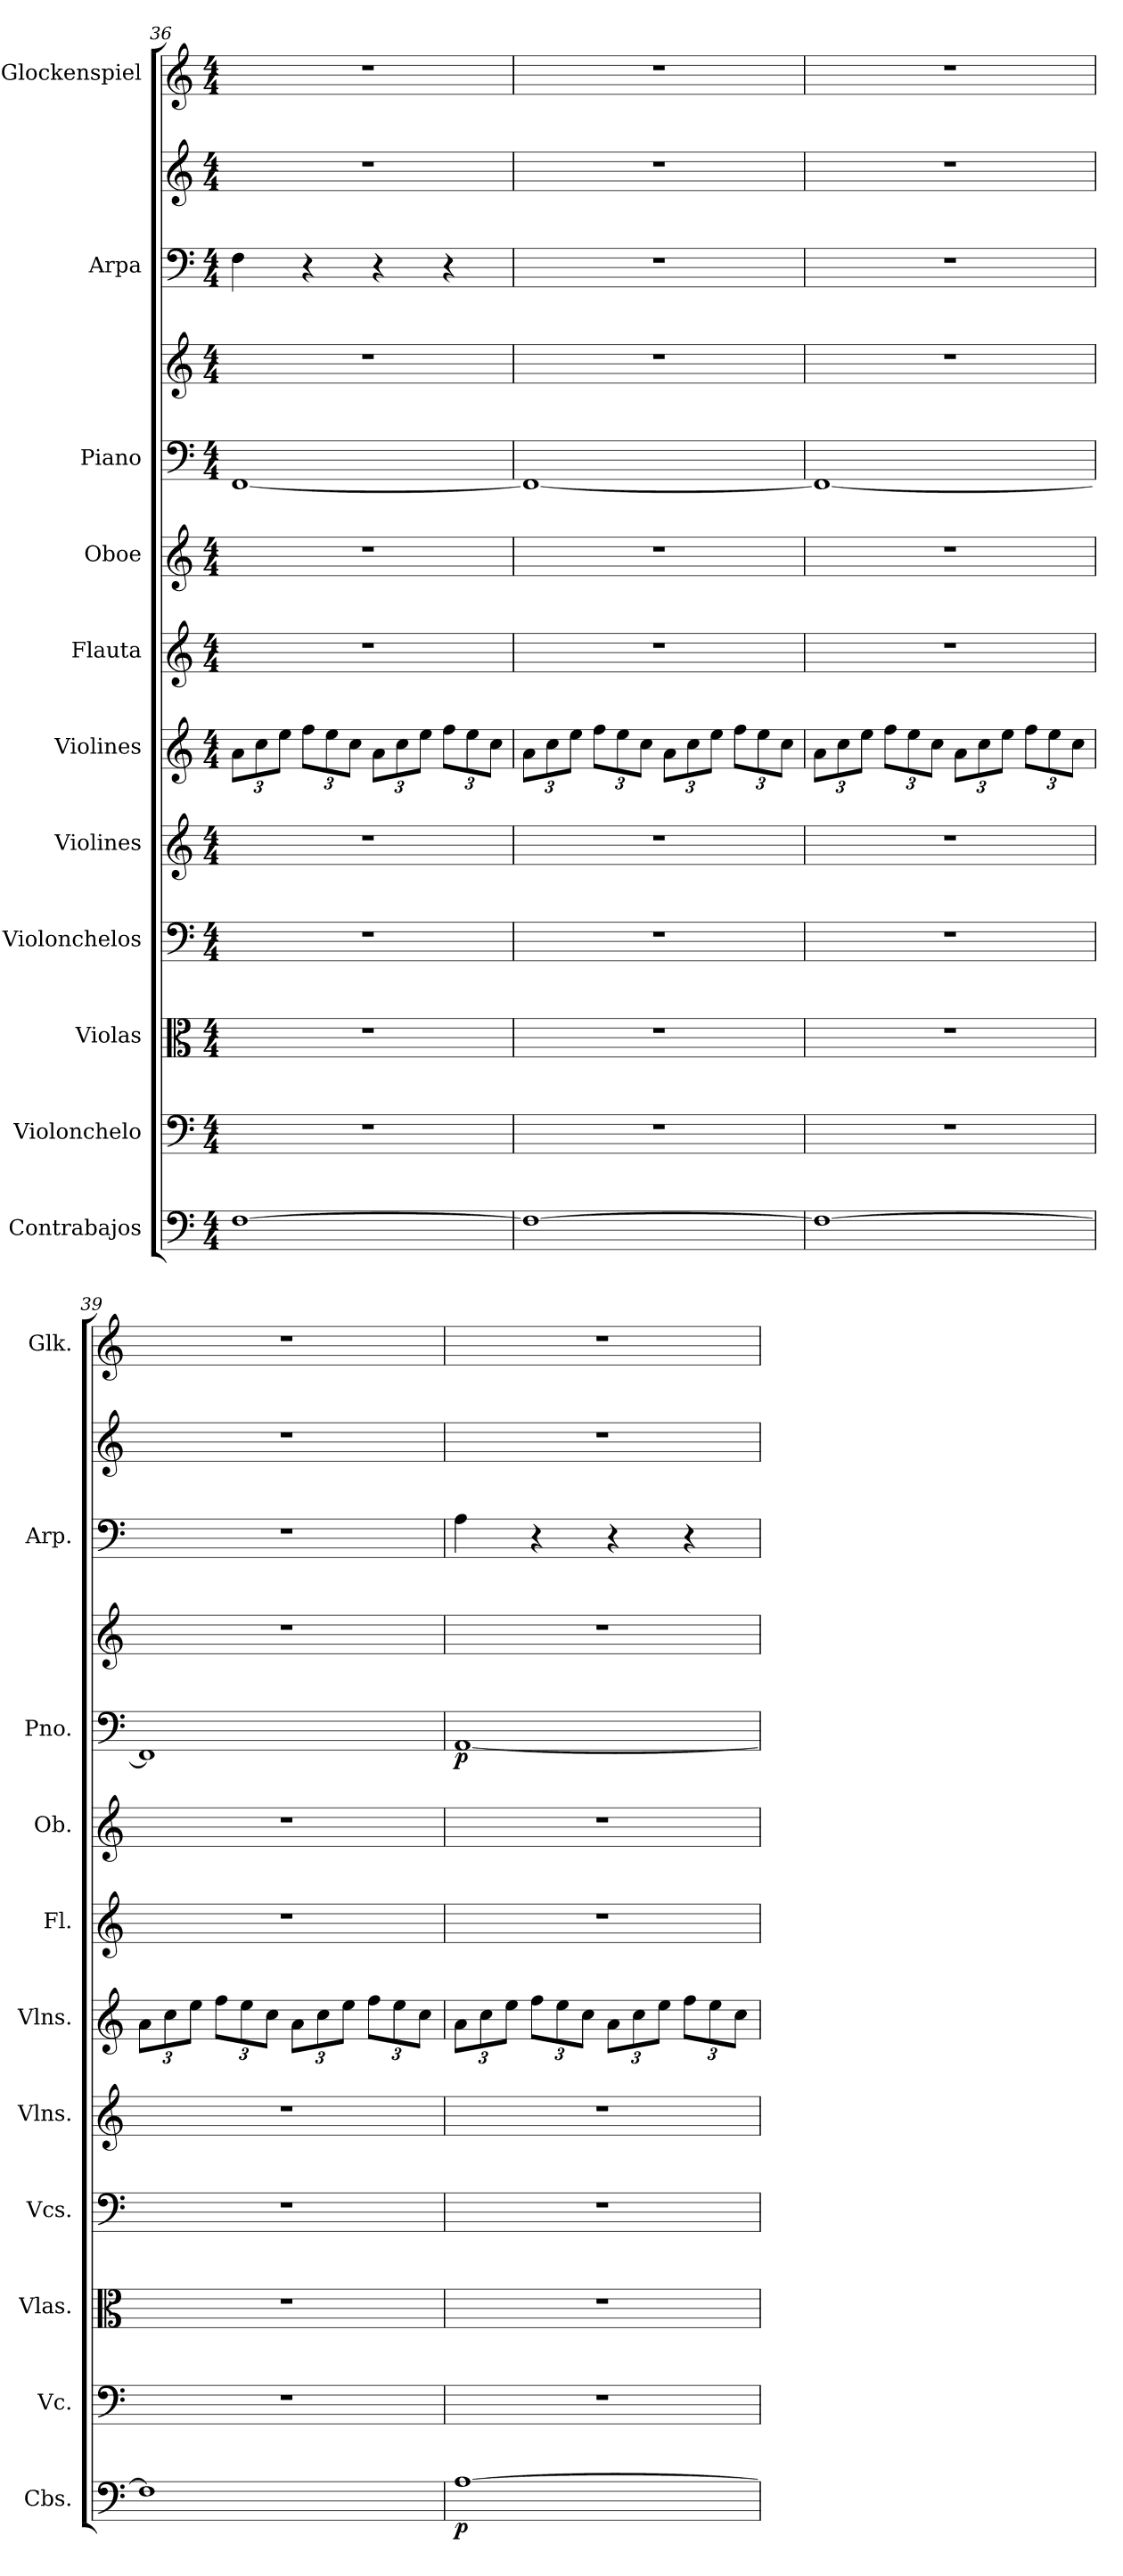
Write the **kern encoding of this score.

**kern	**dynam	**kern	**kern	**kern	**kern	**kern	**kern	**kern	**kern	**kern	**dynam	**kern	**kern	**kern
*part11	*part11	*part10	*part9	*part8	*part7	*part6	*part5	*part4	*part3	*part3	*part3	*part2	*part2	*part1
*staff13	*staff13	*staff12	*staff11	*staff10	*staff9	*staff8	*staff7	*staff6	*staff5	*staff4	*staff4/5	*staff3	*staff2	*staff1
*I"Contrabajos	*	*I"Violonchelo	*I"Violas	*I"Violonchelos	*I"Violines	*I"Violines	*I"Flauta	*I"Oboe	*I"Piano	*	*	*I"Arpa	*	*I"Glockenspiel
*I'Cbs.	*	*I'Vc.	*I'Vlas.	*I'Vcs.	*I'Vlns.	*I'Vlns.	*I'Fl.	*I'Ob.	*I'Pno.	*	*	*I'Arp.	*	*I'Glk.
!!LO:PB:g=z
*clefF4	*	*clefF4	*clefC3	*clefF4	*clefG2	*clefG2	*clefG2	*clefG2	*clefF4	*clefG2	*	*clefF4	*clefG2	*clefG2
*ITrd7c12	*	*	*	*	*	*	*	*	*	*	*	*	*	*ITrd-14c-24
*k[]	*	*k[]	*k[]	*k[]	*k[]	*k[]	*k[]	*k[]	*k[]	*k[]	*	*k[]	*k[]	*k[]
*M4/4	*	*M4/4	*M4/4	*M4/4	*M4/4	*M4/4	*M4/4	*M4/4	*M4/4	*M4/4	*	*M4/4	*M4/4	*M4/4
*	*	*	*	*	*	*Xbrackettup	*	*	*	*	*	*	*	*
=36	=36	=36	=36	=36	=36	=36	=36	=36	=36	=36	=36	=36	=36	=36
[1FF	.	1r	1r	1r	1r	12a\L	1r	1r	[1FF	1r	.	4F\	1r	1r
.	.	.	.	.	.	12cc\	.	.	.	.	.	.	.	.
.	.	.	.	.	.	12ee\J	.	.	.	.	.	.	.	.
.	.	.	.	.	.	12ff\L	.	.	.	.	.	4r	.	.
.	.	.	.	.	.	12ee\	.	.	.	.	.	.	.	.
.	.	.	.	.	.	12cc\J	.	.	.	.	.	.	.	.
.	.	.	.	.	.	12a\L	.	.	.	.	.	4r	.	.
.	.	.	.	.	.	12cc\	.	.	.	.	.	.	.	.
.	.	.	.	.	.	12ee\J	.	.	.	.	.	.	.	.
.	.	.	.	.	.	12ff\L	.	.	.	.	.	4r	.	.
.	.	.	.	.	.	12ee\	.	.	.	.	.	.	.	.
.	.	.	.	.	.	12cc\J	.	.	.	.	.	.	.	.
=37	=37	=37	=37	=37	=37	=37	=37	=37	=37	=37	=37	=37	=37	=37
1FF_	.	1r	1r	1r	1r	12a\L	1r	1r	1FF_	1r	.	1r	1r	1r
.	.	.	.	.	.	12cc\	.	.	.	.	.	.	.	.
.	.	.	.	.	.	12ee\J	.	.	.	.	.	.	.	.
.	.	.	.	.	.	12ff\L	.	.	.	.	.	.	.	.
.	.	.	.	.	.	12ee\	.	.	.	.	.	.	.	.
.	.	.	.	.	.	12cc\J	.	.	.	.	.	.	.	.
.	.	.	.	.	.	12a\L	.	.	.	.	.	.	.	.
.	.	.	.	.	.	12cc\	.	.	.	.	.	.	.	.
.	.	.	.	.	.	12ee\J	.	.	.	.	.	.	.	.
.	.	.	.	.	.	12ff\L	.	.	.	.	.	.	.	.
.	.	.	.	.	.	12ee\	.	.	.	.	.	.	.	.
.	.	.	.	.	.	12cc\J	.	.	.	.	.	.	.	.
=38	=38	=38	=38	=38	=38	=38	=38	=38	=38	=38	=38	=38	=38	=38
1FF_	.	1r	1r	1r	1r	12a\L	1r	1r	1FF_	1r	.	1r	1r	1r
.	.	.	.	.	.	12cc\	.	.	.	.	.	.	.	.
.	.	.	.	.	.	12ee\J	.	.	.	.	.	.	.	.
.	.	.	.	.	.	12ff\L	.	.	.	.	.	.	.	.
.	.	.	.	.	.	12ee\	.	.	.	.	.	.	.	.
.	.	.	.	.	.	12cc\J	.	.	.	.	.	.	.	.
.	.	.	.	.	.	12a\L	.	.	.	.	.	.	.	.
.	.	.	.	.	.	12cc\	.	.	.	.	.	.	.	.
.	.	.	.	.	.	12ee\J	.	.	.	.	.	.	.	.
.	.	.	.	.	.	12ff\L	.	.	.	.	.	.	.	.
.	.	.	.	.	.	12ee\	.	.	.	.	.	.	.	.
.	.	.	.	.	.	12cc\J	.	.	.	.	.	.	.	.
!!LO:PB:g=z
=39	=39	=39	=39	=39	=39	=39	=39	=39	=39	=39	=39	=39	=39	=39
1FF]	.	1r	1r	1r	1r	12a\L	1r	1r	1FF]	1r	.	1r	1r	1r
.	.	.	.	.	.	12cc\	.	.	.	.	.	.	.	.
.	.	.	.	.	.	12ee\J	.	.	.	.	.	.	.	.
.	.	.	.	.	.	12ff\L	.	.	.	.	.	.	.	.
.	.	.	.	.	.	12ee\	.	.	.	.	.	.	.	.
.	.	.	.	.	.	12cc\J	.	.	.	.	.	.	.	.
.	.	.	.	.	.	12a\L	.	.	.	.	.	.	.	.
.	.	.	.	.	.	12cc\	.	.	.	.	.	.	.	.
.	.	.	.	.	.	12ee\J	.	.	.	.	.	.	.	.
.	.	.	.	.	.	12ff\L	.	.	.	.	.	.	.	.
.	.	.	.	.	.	12ee\	.	.	.	.	.	.	.	.
.	.	.	.	.	.	12cc\J	.	.	.	.	.	.	.	.
=40	=40	=40	=40	=40	=40	=40	=40	=40	=40	=40	=40	=40	=40	=40
!	!LO:DY:b	!	!	!	!	!	!	!	!	!	!LO:DY:b=2	!	!	!
[1AA	p	1r	1r	1r	1r	12a\L	1r	1r	[1AA	1r	p	4A\	1r	1r
.	.	.	.	.	.	12cc\	.	.	.	.	.	.	.	.
.	.	.	.	.	.	12ee\J	.	.	.	.	.	.	.	.
.	.	.	.	.	.	12ff\L	.	.	.	.	.	4r	.	.
.	.	.	.	.	.	12ee\	.	.	.	.	.	.	.	.
.	.	.	.	.	.	12cc\J	.	.	.	.	.	.	.	.
.	.	.	.	.	.	12a\L	.	.	.	.	.	4r	.	.
.	.	.	.	.	.	12cc\	.	.	.	.	.	.	.	.
.	.	.	.	.	.	12ee\J	.	.	.	.	.	.	.	.
.	.	.	.	.	.	12ff\L	.	.	.	.	.	4r	.	.
.	.	.	.	.	.	12ee\	.	.	.	.	.	.	.	.
.	.	.	.	.	.	12cc\J	.	.	.	.	.	.	.	.
=	=	=	=	=	=	=	=	=	=	=	=	=	=	=
*-	*-	*-	*-	*-	*-	*-	*-	*-	*-	*-	*-	*-	*-	*-
